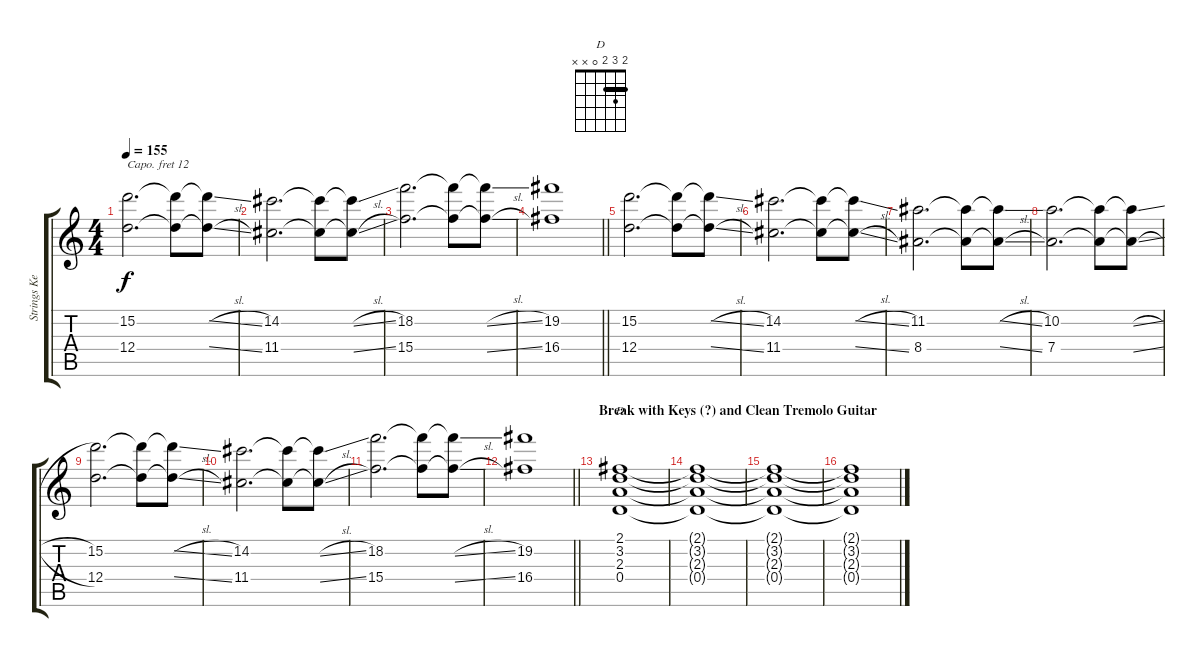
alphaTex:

\track ("Strings Keys" "Strings Ke") {instrument stringensemble1}
\staff {score tabs}
\capo 12
\tuning (E4 B3 G3 D3 A2 E2) {hide}
\chord ("D" 2 3 2 0 x x) {barre 2}
\ts (4 4)
\tempo 155
\clef g2
\ks c
(15.2 12.4).2{d dy f} (15.2{t} 12.4{t}).8 (15.2{sl t} 12.4{sl t}).8 |
(14.2 11.4).2{d} (14.2{t} 11.4{t}).8 (14.2{sl t} 11.4{sl t}).8 |
(18.2 15.4).2{d} (18.2{t} 15.4{t}).8 (18.2{sl t} 15.4{sl t}).8 |
\barLineRight lightlight
(19.2 16.4).1 |
(15.2 12.4).2{d} (15.2{t} 12.4{t}).8 (15.2{sl t} 12.4{sl t}).8 |
(14.2 11.4).2{d} (14.2{t} 11.4{t}).8 (14.2{sl t} 11.4{sl t}).8 |
(11.2 8.4).2{d} (11.2{t} 8.4{t}).8 (11.2{sl t} 8.4{sl t}).8 |
(10.2 7.4).2{d} (10.2{t} 7.4{t}).8 (10.2{sl t} 7.4{sl t}).8 |
(15.2 12.4).2{d} (15.2{t} 12.4{t}).8 (15.2{sl t} 12.4{sl t}).8 |
(14.2 11.4).2{d} (14.2{t} 11.4{t}).8 (14.2{sl t} 11.4{sl t}).8 |
(18.2 15.4).2{d} (18.2{t} 15.4{t}).8 (18.2{sl t} 15.4{sl t}).8 |
\barLineRight lightlight
(19.2 16.4).1 |
\section ("" "Break with Keys (?) and Clean Tremolo Guitar")
(2.1 3.2 2.3 0.4).1{ch "D" volume 4 instrument pad2warm} |
(2.1{t} 3.2{t} 2.3{t} 0.4{t}).1 |
(2.1{t} 3.2{t} 2.3{t} 0.4{t}).1 |
(2.1{t} 3.2{t} 2.3{t} 0.4{t}).1
